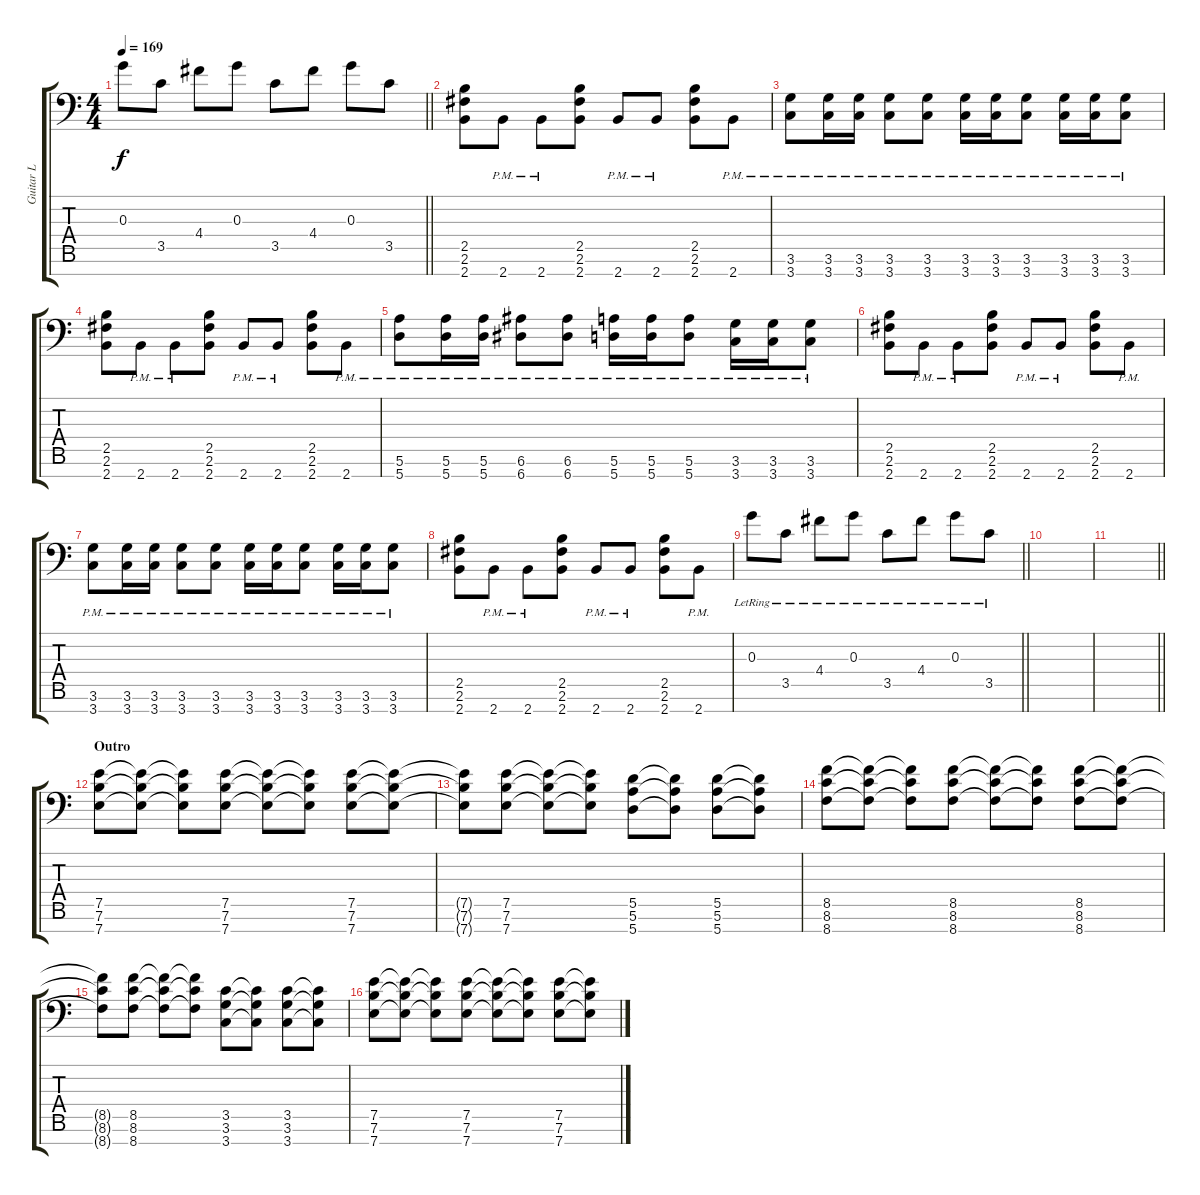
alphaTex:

\track ("Guitar L" "Guitar L") {instrument distortionguitar}
\staff {score tabs}
\tuning (E4 B3 G3 D3 A2 E2 A1) {hide}
\ts (4 4)
\tempo 169
\clef f4
\barLineRight lightlight
\ks c
0.3.8{dy f} 3.5.8 4.4.8 0.3.8 3.5.8 4.4.8 0.3.8 3.5.8 |
(2.5 2.6 2.7).8 2.7{pm}.8 2.7{pm}.8 (2.5 2.6 2.7).8 2.7{pm}.8 2.7{pm}.8 (2.5 2.6 2.7).8 2.7{pm}.8 |
(3.6{pm} 3.7{pm}).8 (3.6{pm} 3.7{pm}).16 (3.6{pm} 3.7{pm}).16 (3.6{pm} 3.7{pm}).8 (3.6{pm} 3.7{pm}).8 (3.6{pm} 3.7{pm}).16 (3.6{pm} 3.7{pm}).16 (3.6{pm} 3.7{pm}).8 (3.6{pm} 3.7{pm}).16 (3.6{pm} 3.7{pm}).16 (3.6{pm} 3.7{pm}).8 |
(2.5 2.6 2.7).8 2.7{pm}.8 2.7{pm}.8 (2.5 2.6 2.7).8 2.7{pm}.8 2.7{pm}.8 (2.5 2.6 2.7).8 2.7{pm}.8 |
(5.6{pm} 5.7{pm}).8 (5.6{pm} 5.7{pm}).16 (5.6{pm} 5.7{pm}).16 (6.6{pm} 6.7{pm}).8 (6.6{pm} 6.7{pm}).8 (5.6{pm} 5.7{pm}).16 (5.6{pm} 5.7{pm}).16 (5.6{pm} 5.7{pm}).8 (3.6{pm} 3.7{pm}).16 (3.6{pm} 3.7{pm}).16 (3.6{pm} 3.7{pm}).8 |
(2.5 2.6 2.7).8 2.7{pm}.8 2.7{pm}.8 (2.5 2.6 2.7).8 2.7{pm}.8 2.7{pm}.8 (2.5 2.6 2.7).8 2.7{pm}.8 |
(3.6{pm} 3.7{pm}).8 (3.6{pm} 3.7{pm}).16 (3.6{pm} 3.7{pm}).16 (3.6{pm} 3.7{pm}).8 (3.6{pm} 3.7{pm}).8 (3.6{pm} 3.7{pm}).16 (3.6{pm} 3.7{pm}).16 (3.6{pm} 3.7{pm}).8 (3.6{pm} 3.7{pm}).16 (3.6{pm} 3.7{pm}).16 (3.6{pm} 3.7{pm}).8 |
(2.5 2.6 2.7).8 2.7{pm}.8 2.7{pm}.8 (2.5 2.6 2.7).8 2.7{pm}.8 2.7{pm}.8 (2.5 2.6 2.7).8 2.7{pm}.8 |
\barLineRight lightlight
0.3{lr}.8 3.5{lr}.8 4.4{lr}.8 0.3{lr}.8 3.5{lr}.8 4.4{lr}.8 0.3{lr}.8 3.5{lr}.8 |
|
\barLineRight lightlight
|
\section ("" "Outro")
(7.5 7.6 7.7).8 (7.5{t} 7.6{t} 7.7{t}).8 (7.5{t} 7.6{t} 7.7{t}).8 (7.5 7.6 7.7).8 (7.5{t} 7.6{t} 7.7{t}).8 (7.5{t} 7.6{t} 7.7{t}).8 (7.5 7.6 7.7).8 (7.5{t} 7.6{t} 7.7{t}).8 |
(7.5{t} 7.6{t} 7.7{t}).8 (7.5 7.6 7.7).8 (7.5{t} 7.6{t} 7.7{t}).8 (7.5{t} 7.6{t} 7.7{t}).8 (5.5 5.6 5.7).8 (5.5{t} 5.6{t} 5.7{t}).8 (5.5 5.6 5.7).8 (5.5{t} 5.6{t} 5.7{t}).8 |
(8.5 8.6 8.7).8 (8.5{t} 8.6{t} 8.7{t}).8 (8.5{t} 8.6{t} 8.7{t}).8 (8.5 8.6 8.7).8 (8.5{t} 8.6{t} 8.7{t}).8 (8.5{t} 8.6{t} 8.7{t}).8 (8.5 8.6 8.7).8 (8.5{t} 8.6{t} 8.7{t}).8 |
(8.5{t} 8.6{t} 8.7{t}).8 (8.5 8.6 8.7).8 (8.5{t} 8.6{t} 8.7{t}).8 (8.5{t} 8.6{t} 8.7{t}).8 (3.5 3.6 3.7).8 (3.5{t} 3.6{t} 3.7{t}).8 (3.5 3.6 3.7).8 (3.5{t} 3.6{t} 3.7{t}).8 |
(7.5 7.6 7.7).8 (7.5{t} 7.6{t} 7.7{t}).8 (7.5{t} 7.6{t} 7.7{t}).8 (7.5 7.6 7.7).8 (7.5{t} 7.6{t} 7.7{t}).8 (7.5{t} 7.6{t} 7.7{t}).8 (7.5 7.6 7.7).8 (7.5{t} 7.6{t} 7.7{t}).8
